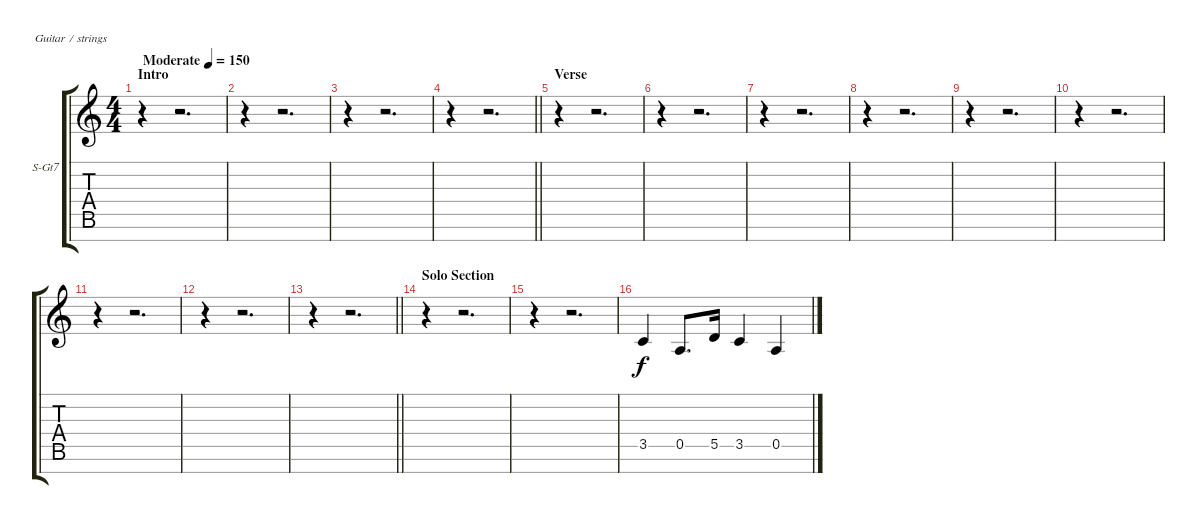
\bracketExtendMode groupsimilarinstruments
\firstSystemTrackNameOrientation horizontal
\otherSystemsTrackNameOrientation horizontal
\track ("Saxophone (Mumbo)" "S-Gt7") {instrument tenorsax}
\staff {score tabs}
\tuning (E4 B3 G3 D3 A2 E2 B1)
\displaytranspose 12
\ts (4 4)
\beaming (8 2 2 2 2)
\section ("" "Intro")
\tempo (150 "Moderate")
\clef g2
\ks c
r.4{dy f instrument tenorsax} r.2{d} |
r.4 r.2{d} |
r.4 r.2{d} |
\barLineRight lightlight
r.4 r.2{d} |
\section ("" "Verse")
r.4 r.2{d} |
r.4 r.2{d} |
r.4 r.2{d} |
r.4 r.2{d} |
r.4 r.2{d} |
r.4 r.2{d} |
r.4 r.2{d} |
r.4 r.2{d} |
\barLineRight lightlight
r.4 r.2{d} |
\section ("" "Solo Section")
r.4 r.2{d} |
r.4 r.2{d} |
3.5.4 0.5.8{d} 5.5.16 3.5.4 0.5.4
